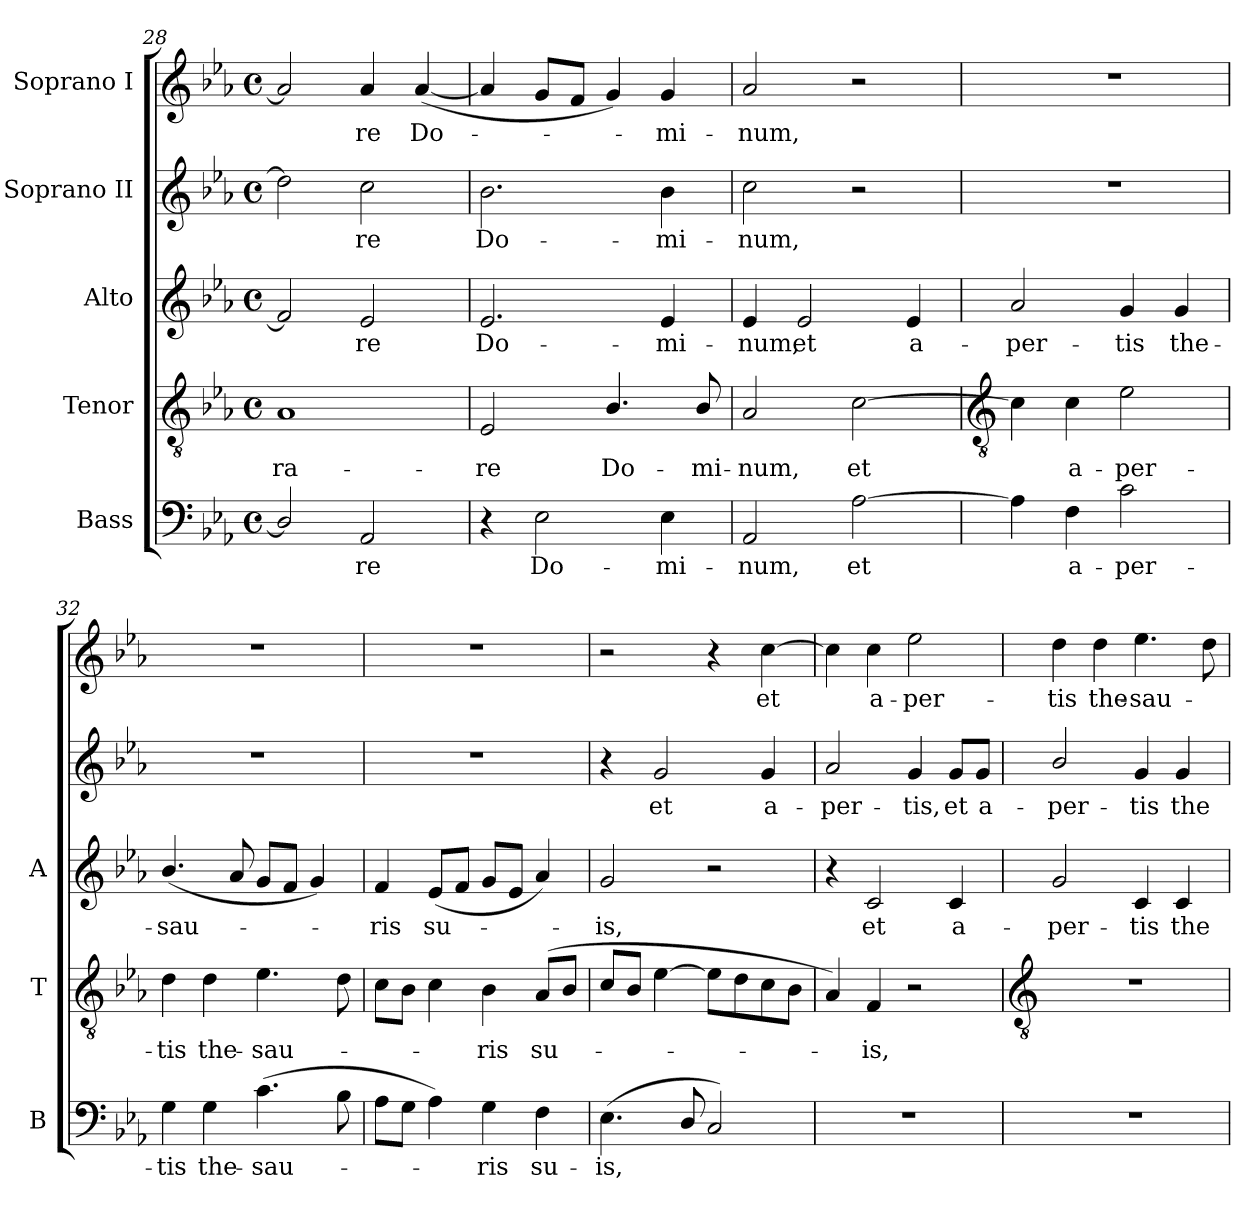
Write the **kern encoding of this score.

**kern	**text	**kern	**text	**kern	**text	**kern	**text	**kern	**text
*part5	*part5	*part4	*part4	*part3	*part3	*part2	*part2	*part1	*part1
*staff5	*staff5	*staff4	*staff4	*staff3	*staff3	*staff2	*staff2	*staff1	*staff1
*I"Bass	*	*I"Tenor	*	*I"Alto	*	*I"Soprano II	*	*I"Soprano I	*
*I'B	*	*I'T	*	*I'A	*	*	*	*	*
*clefF4	*	*clefGv2	*	*clefG2	*	*clefG2	*	*clefG2	*
*k[b-e-a-]	*	*k[b-e-a-]	*	*k[b-e-a-]	*	*k[b-e-a-]	*	*k[b-e-a-]	*
*E-:	*	*E-:	*	*E-:	*	*E-:	*	*E-:	*
*M4/4	*	*M4/4	*	*M4/4	*	*M4/4	*	*M4/4	*
*met(c)	*	*met(c)	*	*met(c)	*	*met(c)	*	*met(c)	*
=28	=28	=28	=28	=28	=28	=28	=28	=28	=28
!	!	!	!LO:LY:b	!	!	!	!	!	!
2D-/]	.	1A-	-ra-	2f]	.	2dd-]	.	2a-]	.
!	!LO:LY:b	!	!	!	!LO:LY:b	!	!LO:LY:b	!	!LO:LY:b
2AA-	re	.	.	2e-	re	2cc	re	4a-	re
!	!	!	!	!	!	!	!	!	!LO:LY:b
.	.	.	.	.	.	.	.	(<[4a-	Do-
=29	=29	=29	=29	=29	=29	=29	=29	=29	=29
!	!	!	!LO:LY:b	!	!LO:LY:b	!	!LO:LY:b	!	!
4r	.	2E-	-re	2.e-	Do-	2.b-	Do-	4a-]	.
!	!LO:LY:b	!	!	!	!	!	!	!	!
2E-	Do-	.	.	.	.	.	.	8gL	.
.	.	.	.	.	.	.	.	8fJ	.
!	!	!	!LO:LY:b	!	!	!	!	!	!
.	.	4.B-/	Do-	.	.	.	.	4g)	.
!	!LO:LY:b	!	!	!	!LO:LY:b	!	!LO:LY:b	!	!LO:LY:b
4E-	-mi-	.	.	4e-	-mi-	4b-	-mi-	4g	mi-
!	!	!	!LO:LY:b	!	!	!	!	!	!
.	.	8B-/	-mi-	.	.	.	.	.	.
=30	=30	=30	=30	=30	=30	=30	=30	=30	=30
!	!LO:LY:b	!	!LO:LY:b	!	!LO:LY:b	!	!LO:LY:b	!	!LO:LY:b
2AA-	-num,	2A-	-num,	4e-	-num,	2cc	-num,	2a-	-num,
!	!	!	!	!	!LO:LY:b	!	!	!	!
.	.	.	.	2e-	et	.	.	.	.
!	!LO:LY:b	!	!LO:LY:b	!	!	!	!	!	!
[2A-	et	[2c	et	.	.	2r	.	2r	.
!	!	!	!	!	!LO:LY:b	!	!	!	!
.	.	.	.	4e-	a-	.	.	.	.
!!LO:LB:g=z
=31	=31	=31	=31	=31	=31	=31	=31	=31	=31
*	*	*clefGv2	*	*	*	*	*	*	*
!	!	!	!	!	!LO:LY:b	!	!	!	!
4A-]	.	4c]	.	2a-	-per-	1r	.	1r	.
!	!LO:LY:b	!	!LO:LY:b	!	!	!	!	!	!
4F	a-	4c	a-	.	.	.	.	.	.
!	!LO:LY:b	!	!LO:LY:b	!	!LO:LY:b	!	!	!	!
2c	-per-	2e-	-per-	4g	-tis	.	.	.	.
!	!	!	!	!	!LO:LY:b	!	!	!	!
.	.	.	.	4g	the-	.	.	.	.
=32	=32	=32	=32	=32	=32	=32	=32	=32	=32
!	!LO:LY:b	!	!LO:LY:b	!	!LO:LY:b	!	!	!	!
4G	-tis	4d	-tis	(<4.b-/	-sau-	1r	.	1r	.
!	!LO:LY:b	!	!LO:LY:b	!	!	!	!	!	!
4G	the-	4d	the-	.	.	.	.	.	.
.	.	.	.	8a-	.	.	.	.	.
!	!LO:LY:b	!	!LO:LY:b	!	!	!	!	!	!
(>4.c	-sau-	4.e-	-sau-	8gL	.	.	.	.	.
.	.	.	.	8fJ	.	.	.	.	.
.	.	.	.	4g)	.	.	.	.	.
8B-	.	8d	.	.	.	.	.	.	.
=33	=33	=33	=33	=33	=33	=33	=33	=33	=33
!	!	!	!	!	!LO:LY:b	!	!	!	!
8A-L	.	8cL	.	4f	ris	1r	.	1r	.
8GJ	.	8B-J	.	.	.	.	.	.	.
!	!	!	!	!	!LO:LY:b	!	!	!	!
4A-)	.	4c	.	(<8e-L	su-	.	.	.	.
.	.	.	.	8fJ	.	.	.	.	.
!	!LO:LY:b	!	!LO:LY:b	!	!	!	!	!	!
4G	ris	4B-	ris	8gL	.	.	.	.	.
.	.	.	.	8e-J	.	.	.	.	.
!	!LO:LY:b	!	!LO:LY:b	!	!	!	!	!	!
4F	su-	(<8A-L	su-	4a-)	.	.	.	.	.
.	.	8B-J	.	.	.	.	.	.	.
=34	=34	=34	=34	=34	=34	=34	=34	=34	=34
!	!LO:LY:b	!	!	!	!LO:LY:b	!	!	!	!
(<4.E-	-is,	8c/L	.	2g	is,	4r	.	2r	.
.	.	8B-/J	.	.	.	.	.	.	.
!	!	!	!	!	!	!	!LO:LY:b	!	!
.	.	[4e-	.	.	.	2g	et	.	.
8D/	.	.	.	.	.	.	.	.	.
2C)	.	8e-L]	.	2r	.	.	.	4r	.
.	.	8d	.	.	.	.	.	.	.
!	!	!	!	!	!	!	!LO:LY:b	!	!LO:LY:b
.	.	8c	.	.	.	4g	a-	[4cc	et
.	.	8B-J	.	.	.	.	.	.	.
=35	=35	=35	=35	=35	=35	=35	=35	=35	=35
!	!	!	!	!	!	!	!LO:LY:b	!	!
1r	.	4A-)	.	4r	.	2a-	-per-	4cc]	.
!	!	!	!LO:LY:b	!	!LO:LY:b	!	!	!	!LO:LY:b
.	.	4F	is,	2c	et	.	.	4cc	a-
!	!	!	!	!	!	!	!LO:LY:b	!	!LO:LY:b
.	.	2r	.	.	.	4g	-tis,	2ee-	-per-
!	!	!	!	!	!LO:LY:b	!	!LO:LY:b	!	!
.	.	.	.	4c	a-	8g/L	et	.	.
!	!	!	!	!	!	!	!LO:LY:b	!	!
.	.	.	.	.	.	8g/J	a-	.	.
!!LO:LB:g=z
=36	=36	=36	=36	=36	=36	=36	=36	=36	=36
*	*	*clefGv2	*	*	*	*	*	*	*
!	!	!	!	!	!LO:LY:b	!	!LO:LY:b	!	!LO:LY:b
1r	.	1r	.	2g	-per-	2b-/	-per-	4dd	-tis
!	!	!	!	!	!	!	!	!	!LO:LY:b
.	.	.	.	.	.	.	.	4dd	the-
!	!	!	!	!	!LO:LY:b	!	!LO:LY:b	!	!LO:LY:b
.	.	.	.	4c	-tis	4g	-tis	4.ee-	-sau-
!	!	!	!	!	!LO:LY:b	!	!LO:LY:b	!	!
.	.	.	.	4c	the-	4g	the-	.	.
.	.	.	.	.	.	.	.	8dd	.
=	=	=	=	=	=	=	=	=	=
*-	*-	*-	*-	*-	*-	*-	*-	*-	*-
